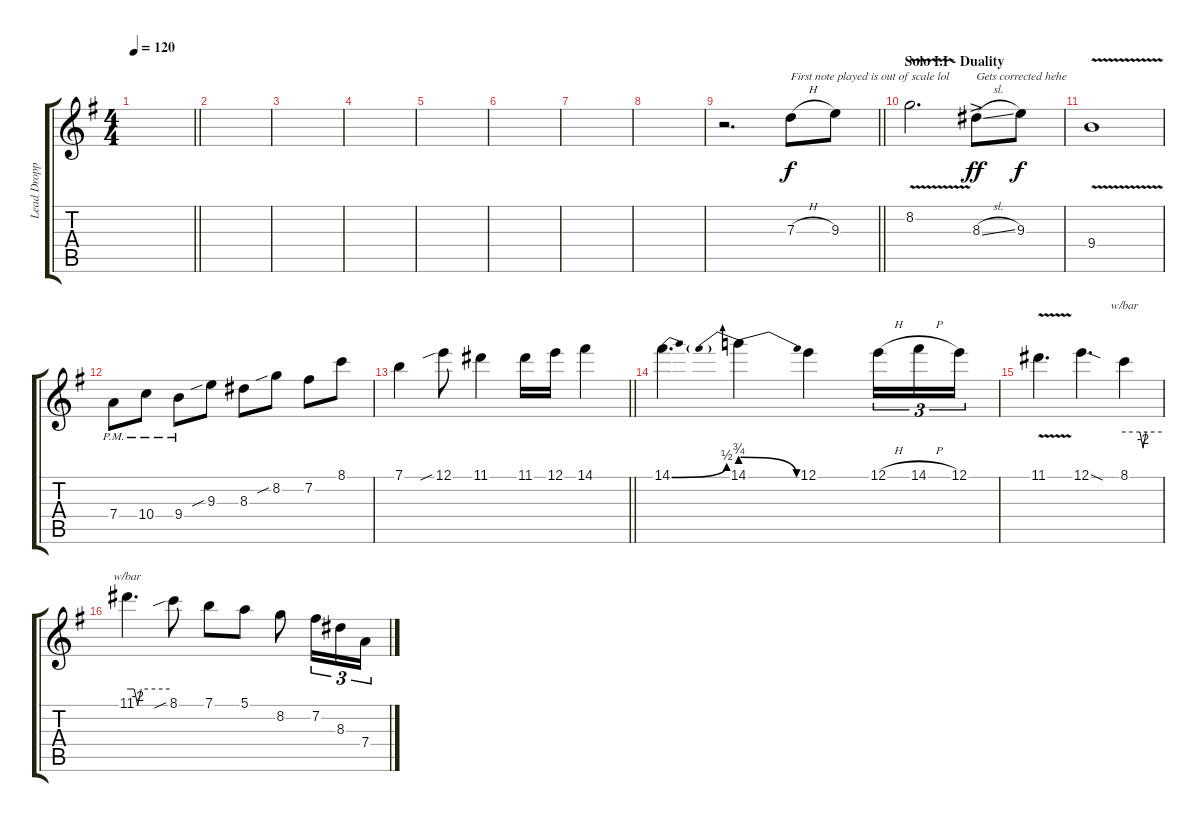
\track ("Lead Dropped D " "Lead Dropp") {instrument distortionguitar}
\staff {score tabs}
\tuning (E4 B3 G3 D3 A2 D2) {hide}
\ts (4 4)
\tempo 120
\clef g2
\barLineRight lightlight
\ks eminor
|
|
|
|
|
|
|
|
\barLineRight lightlight
r.2{d volume 16 balance 8 instrument overdrivenguitar} 7.3{h}.8{txt "First note played is out of scale lol"} 9.3.8 |
\section ("" "Solo I.I - Duality")
8.2{v}.2{d} 8.3{sl ac}.8{txt "Gets corrected hehe" dy ff} 9.3.8{dy f} |
9.4{v}.1 |
7.4{pm}.8 10.4{pm}.8 9.4{pm}.8 9.3{sib}.8 8.3.8 8.2{sib}.8 7.2.8 8.1.8 |
\barLineRight lightlight
7.1.4 12.1{sib}.8 11.1.4 11.1.16 12.1.16 14.1.4 |
14.1{be (bend 0 0 60 2)}.4{d} 14.1{be (prebendrelease 0 3 60 0)}.4 12.1.4 12.1{h}.16{tu (3 2)} 14.1{h}.16{tu (3 2)} 12.1.16{tu (3 2)} |
11.1{v}.4{d} 12.1{sod}.4{d} 8.1.4{tbe (custom default 0 0 25 0 30 -8 35 0 60 0)} |
11.1.4{d tbe (custom default 0 0 10 0 15 -8 20 0 60 0)} 8.1{sib}.8 7.1.8 5.1.8 8.2.8 7.2.16{tu (3 2)} 8.3.16{tu (3 2)} 7.4{h}.16{tu (3 2)}
